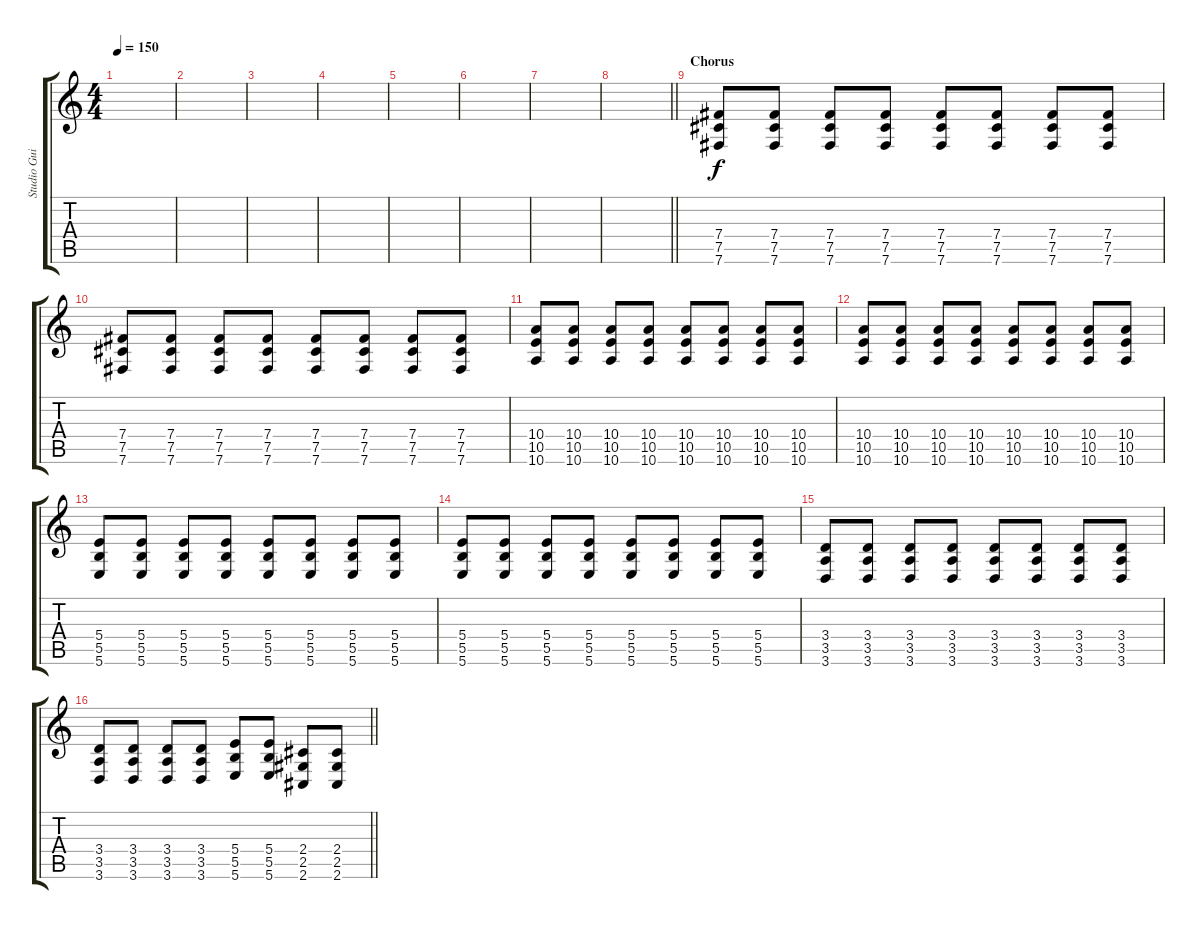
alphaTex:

\track ("Studio Guitar" "Studio Gui") {instrument distortionguitar}
\staff {score tabs}
\tuning (Db4 Ab3 E3 B2 Gb2 B1) {hide}
\ts (4 4)
\tempo 150
\clef g2
\ks c
|
|
|
|
|
|
|
\barLineRight lightlight
|
\section ("" "Chorus")
(7.4 7.5 7.6).8 (7.4 7.5 7.6).8 (7.4 7.5 7.6).8 (7.4 7.5 7.6).8 (7.4 7.5 7.6).8 (7.4 7.5 7.6).8 (7.4 7.5 7.6).8 (7.4 7.5 7.6).8 |
(7.4 7.5 7.6).8 (7.4 7.5 7.6).8 (7.4 7.5 7.6).8 (7.4 7.5 7.6).8 (7.4 7.5 7.6).8 (7.4 7.5 7.6).8 (7.4 7.5 7.6).8 (7.4 7.5 7.6).8 |
(10.4 10.5 10.6).8 (10.4 10.5 10.6).8 (10.4 10.5 10.6).8 (10.4 10.5 10.6).8 (10.4 10.5 10.6).8 (10.4 10.5 10.6).8 (10.4 10.5 10.6).8 (10.4 10.5 10.6).8 |
(10.4 10.5 10.6).8 (10.4 10.5 10.6).8 (10.4 10.5 10.6).8 (10.4 10.5 10.6).8 (10.4 10.5 10.6).8 (10.4 10.5 10.6).8 (10.4 10.5 10.6).8 (10.4 10.5 10.6).8 |
(5.4 5.5 5.6).8 (5.4 5.5 5.6).8 (5.4 5.5 5.6).8 (5.4 5.5 5.6).8 (5.4 5.5 5.6).8 (5.4 5.5 5.6).8 (5.4 5.5 5.6).8 (5.4 5.5 5.6).8 |
(5.4 5.5 5.6).8 (5.4 5.5 5.6).8 (5.4 5.5 5.6).8 (5.4 5.5 5.6).8 (5.4 5.5 5.6).8 (5.4 5.5 5.6).8 (5.4 5.5 5.6).8 (5.4 5.5 5.6).8 |
(3.4 3.5 3.6).8 (3.4 3.5 3.6).8 (3.4 3.5 3.6).8 (3.4 3.5 3.6).8 (3.4 3.5 3.6).8 (3.4 3.5 3.6).8 (3.4 3.5 3.6).8 (3.4 3.5 3.6).8 |
\barLineRight lightlight
(3.4 3.5 3.6).8 (3.4 3.5 3.6).8 (3.4 3.5 3.6).8 (3.4 3.5 3.6).8 (5.4 5.5 5.6).8 (5.4 5.5 5.6).8 (2.4 2.5 2.6).8 (2.4 2.5 2.6).8
